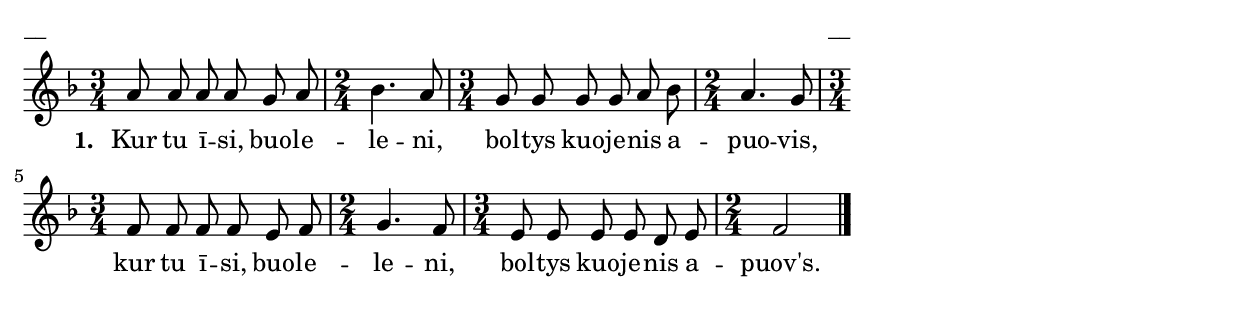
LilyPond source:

\version "2.13.18"
\paper {
line-width = 14\cm
left-margin = 0.4\cm
between-system-padding = 0.1\cm
between-system-space = 0.1\cm
}
% SBTZK, p.108
\layout {
indent = #0
ragged-last = ##f
}


voiceA = \relative c'' {
\clef "treble"
\key f \major
\time 3/4
a8 a a a g a | \time 2/4 bes4. a8 | \time 3/4 g g g g a bes | \time 2/4 a4. g8 |
\time 3/4 f f f f e f | \time 2/4 g4. f8 | \time 3/4 e e e e d e | \time 2/4 f2 \bar"|."
}

lyricA = \lyricmode {
\set stanza = "1. "
Kur tu ī -- si, buo -- le -- le -- ni, bol -- tys kuo -- je -- nis a -- puo -- vis,
kur tu ī -- si, buo -- le -- le -- ni, bol -- tys kuo -- je -- nis a -- puov's.
}

fullScore = <<
%\new ChordNames { \chordsA }
\new Staff {
<<
\new Voice = "voiceA" { \oneVoice \autoBeamOff \voiceA }
\lyricsto "voiceA" \new Lyrics  \lyricA
%\new Voice = "voiceB" { \voiceTwo \autoBeamOff \voiceB }
>>
}
>>



\score {
\fullScore
\header { piece = "__" opus = "__" }
}
\markup { \with-color #(x11-color 'white) \sans \smaller "__" }
\score {
\unfoldRepeats
\fullScore
\midi {
\context { \Staff \remove "Staff_performer" }
\context { \Voice \consists "Staff_performer" }
}
}


